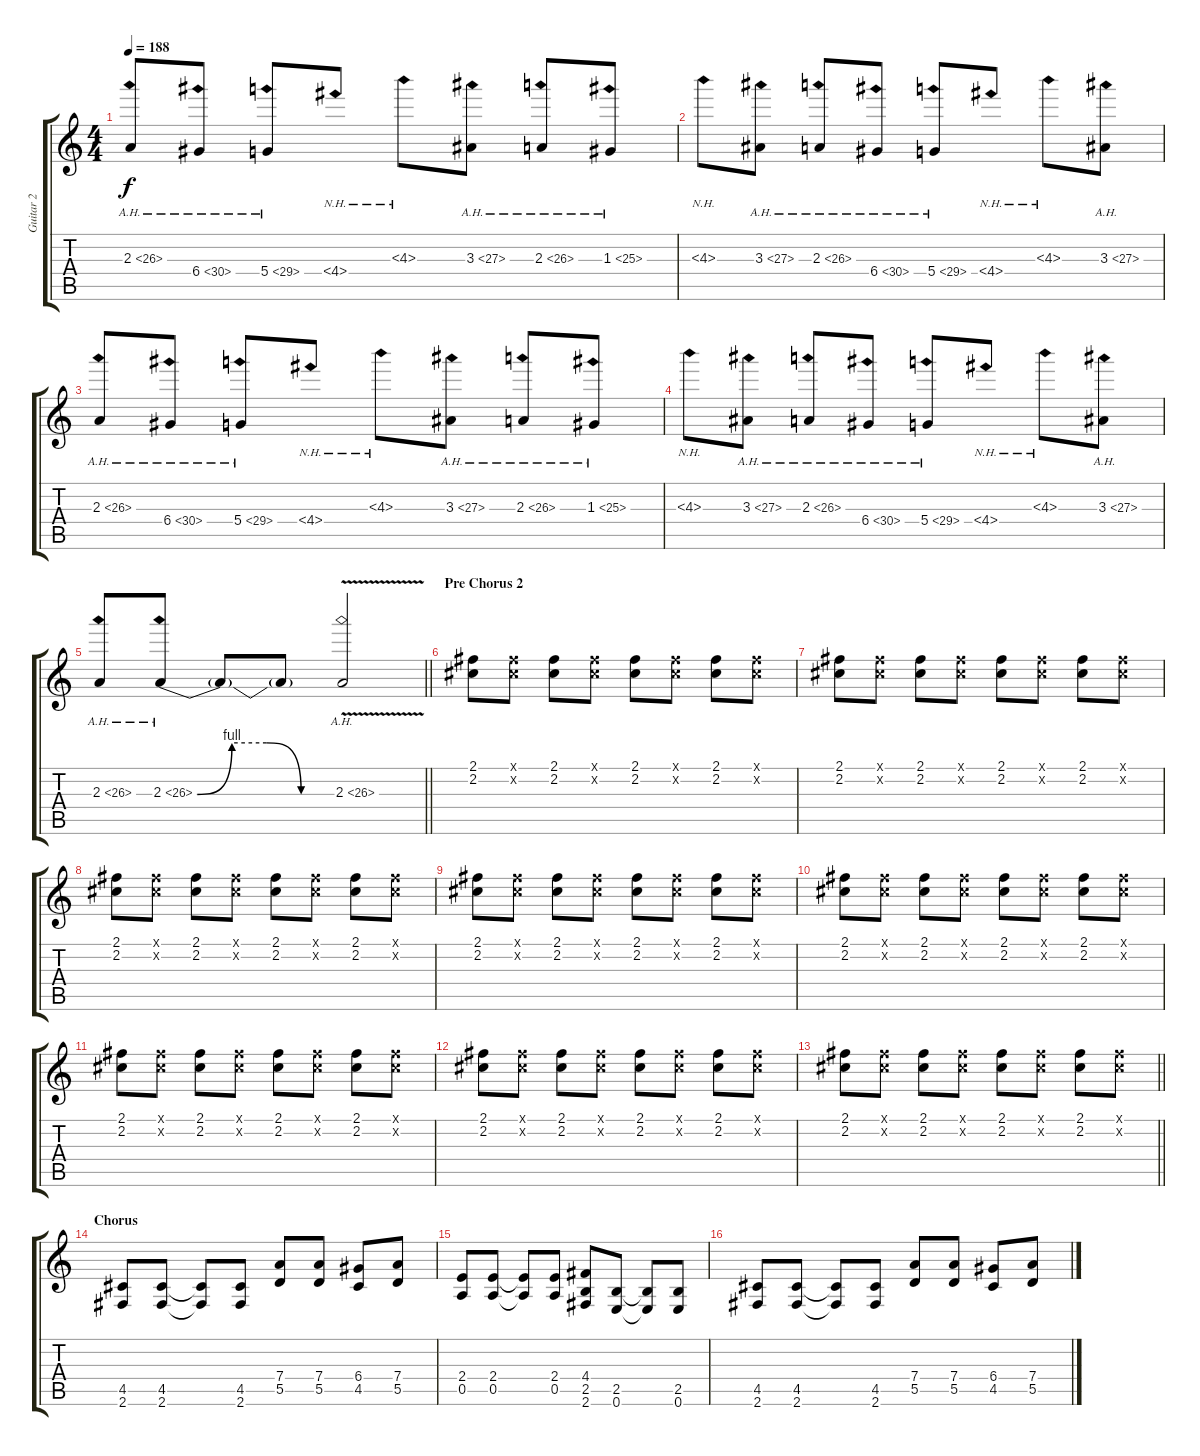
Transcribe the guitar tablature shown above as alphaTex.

\track ("Guitar 2" "Guitar 2") {instrument overdrivenguitar}
\staff {score tabs}
\tuning (E4 B3 G3 D3 A2 E2) {hide}
\ts (4 4)
\tempo 188
\clef g2
\ks c
2.3{ah 24}.8{dy f} 6.4{ah 24}.8 5.4{ah 24}.8 4.4{nh}.8 4.3{nh}.8 3.3{ah 24}.8 2.3{ah 24}.8 1.3{ah 24}.8 |
4.3{nh}.8 3.3{ah 24}.8 2.3{ah 24}.8 6.4{ah 24}.8 5.4{ah 24}.8 4.4{nh}.8 4.3{nh}.8 3.3{ah 24}.8 |
2.3{ah 24}.8 6.4{ah 24}.8 5.4{ah 24}.8 4.4{nh}.8 4.3{nh}.8 3.3{ah 24}.8 2.3{ah 24}.8 1.3{ah 24}.8 |
4.3{nh}.8 3.3{ah 24}.8 2.3{ah 24}.8 6.4{ah 24}.8 5.4{ah 24}.8 4.4{nh}.8 4.3{nh}.8 3.3{ah 24}.8 |
\barLineRight lightlight
2.3{ah 24}.8 2.3{be (custom 0 0 15 4 30 4 45 0 60 0) ah 24}.8 2.3{t}.8 2.3{t}.8 2.3{ah 24 v}.2 |
\section ("" "Pre Chorus 2")
(2.1 2.2).8 (2.1{x} 2.2{x}).8 (2.1 2.2).8 (2.1{x} 2.2{x}).8 (2.1 2.2).8 (2.1{x} 2.2{x}).8 (2.1 2.2).8 (2.1{x} 2.2{x}).8 |
(2.1 2.2).8 (2.1{x} 2.2{x}).8 (2.1 2.2).8 (2.1{x} 2.2{x}).8 (2.1 2.2).8 (2.1{x} 2.2{x}).8 (2.1 2.2).8 (2.1{x} 2.2{x}).8 |
(2.1 2.2).8 (2.1{x} 2.2{x}).8 (2.1 2.2).8 (2.1{x} 2.2{x}).8 (2.1 2.2).8 (2.1{x} 2.2{x}).8 (2.1 2.2).8 (2.1{x} 2.2{x}).8 |
(2.1 2.2).8 (2.1{x} 2.2{x}).8 (2.1 2.2).8 (2.1{x} 2.2{x}).8 (2.1 2.2).8 (2.1{x} 2.2{x}).8 (2.1 2.2).8 (2.1{x} 2.2{x}).8 |
(2.1 2.2).8 (2.1{x} 2.2{x}).8 (2.1 2.2).8 (2.1{x} 2.2{x}).8 (2.1 2.2).8 (2.1{x} 2.2{x}).8 (2.1 2.2).8 (2.1{x} 2.2{x}).8 |
(2.1 2.2).8 (2.1{x} 2.2{x}).8 (2.1 2.2).8 (2.1{x} 2.2{x}).8 (2.1 2.2).8 (2.1{x} 2.2{x}).8 (2.1 2.2).8 (2.1{x} 2.2{x}).8 |
(2.1 2.2).8 (2.1{x} 2.2{x}).8 (2.1 2.2).8 (2.1{x} 2.2{x}).8 (2.1 2.2).8 (2.1{x} 2.2{x}).8 (2.1 2.2).8 (2.1{x} 2.2{x}).8 |
\barLineRight lightlight
(2.1 2.2).8 (2.1{x} 2.2{x}).8 (2.1 2.2).8 (2.1{x} 2.2{x}).8 (2.1 2.2).8 (2.1{x} 2.2{x}).8 (2.1 2.2).8 (2.1{x} 2.2{x}).8 |
\section ("" "Chorus")
(4.5 2.6).8 (4.5 2.6).8 (4.5{t} 2.6{t}).8 (4.5 2.6).8 (7.4 5.5).8 (7.4 5.5).8 (6.4 4.5).8 (7.4 5.5).8 |
(2.4 0.5).8 (2.4 0.5).8 (2.4{t} 0.5{t}).8 (2.4 0.5).8 (4.4 2.5 2.6).8 (2.5 0.6).8 (2.5{t} 0.6{t}).8 (2.5 0.6).8 |
(4.5 2.6).8 (4.5 2.6).8 (4.5{t} 2.6{t}).8 (4.5 2.6).8 (7.4 5.5).8 (7.4 5.5).8 (6.4 4.5).8 (7.4 5.5).8
